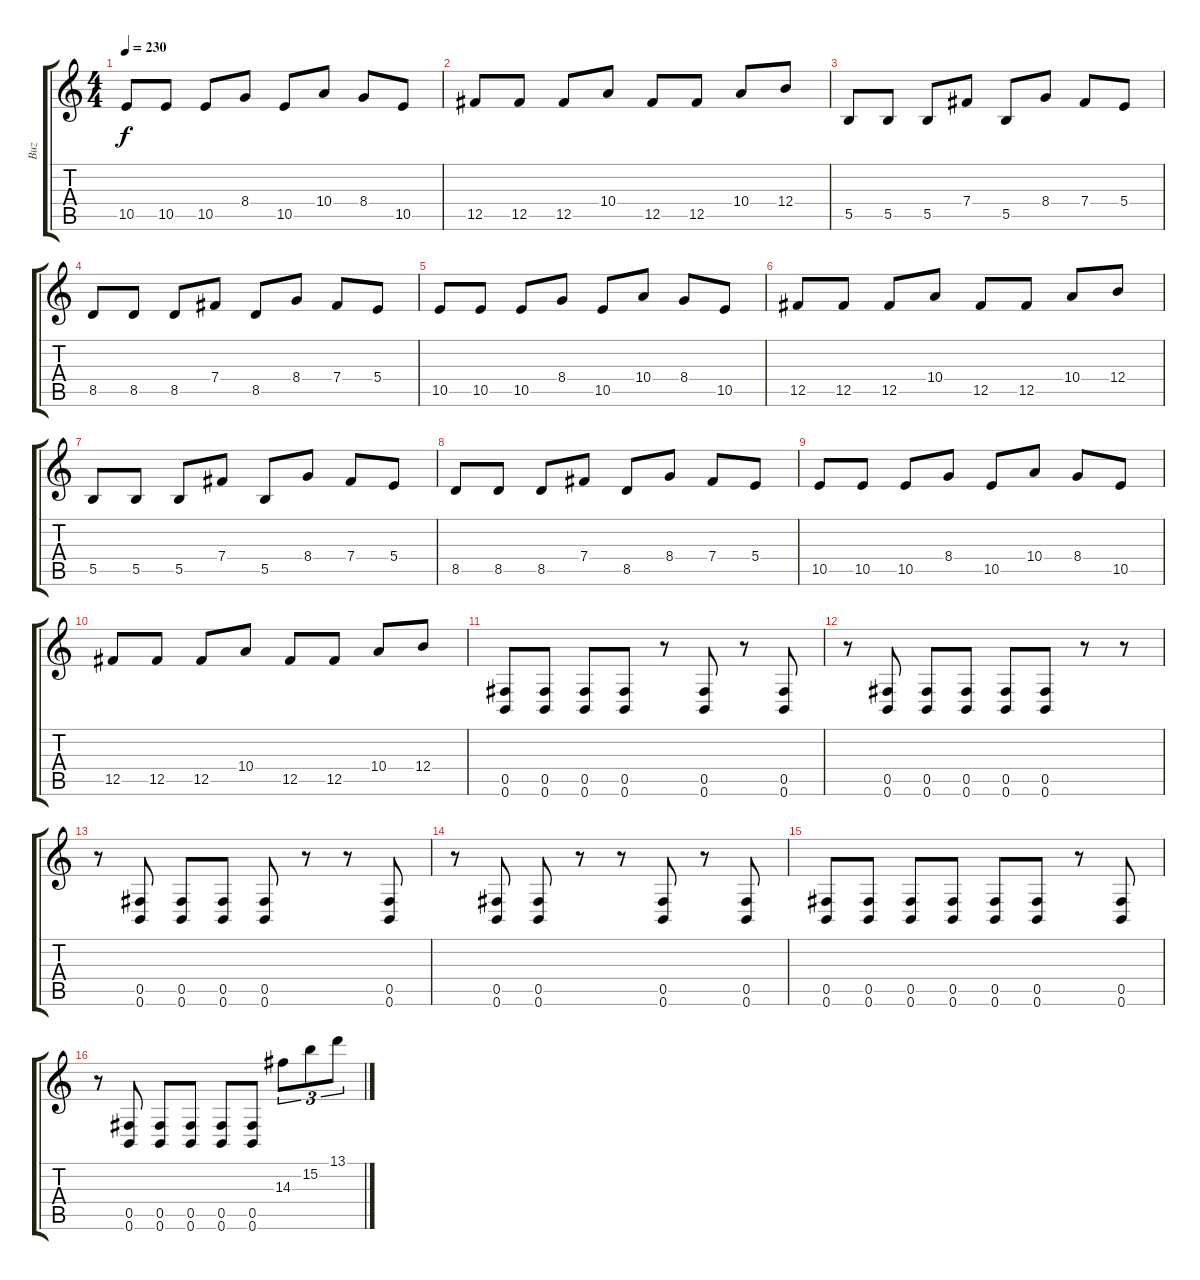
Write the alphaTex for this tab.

\track ("Buz" "Buz") {instrument distortionguitar}
\staff {score tabs}
\tuning (Db4 Ab3 E3 B2 Gb2 B1) {hide}
\ts (4 4)
\tempo 230
\clef g2
\ks c
10.5.8{dy f} 10.5.8 10.5.8 8.4.8 10.5.8 10.4.8 8.4.8 10.5.8 |
12.5.8 12.5.8 12.5.8 10.4.8 12.5.8 12.5.8 10.4.8 12.4.8 |
5.5.8 5.5.8 5.5.8 7.4.8 5.5.8 8.4.8 7.4.8 5.4.8 |
8.5.8 8.5.8 8.5.8 7.4.8 8.5.8 8.4.8 7.4.8 5.4.8 |
10.5.8 10.5.8 10.5.8 8.4.8 10.5.8 10.4.8 8.4.8 10.5.8 |
12.5.8 12.5.8 12.5.8 10.4.8 12.5.8 12.5.8 10.4.8 12.4.8 |
5.5.8 5.5.8 5.5.8 7.4.8 5.5.8 8.4.8 7.4.8 5.4.8 |
8.5.8 8.5.8 8.5.8 7.4.8 8.5.8 8.4.8 7.4.8 5.4.8 |
10.5.8 10.5.8 10.5.8 8.4.8 10.5.8 10.4.8 8.4.8 10.5.8 |
12.5.8 12.5.8 12.5.8 10.4.8 12.5.8 12.5.8 10.4.8 12.4.8 |
(0.5 0.6).8 (0.5 0.6).8 (0.5 0.6).8 (0.5 0.6).8 r.8 (0.5 0.6).8 r.8 (0.5 0.6).8 |
r.8 (0.5 0.6).8 (0.5 0.6).8 (0.5 0.6).8 (0.5 0.6).8 (0.5 0.6).8 r.8 r.8 |
r.8 (0.5 0.6).8 (0.5 0.6).8 (0.5 0.6).8 (0.5 0.6).8 r.8 r.8 (0.5 0.6).8 |
r.8 (0.5 0.6).8 (0.5 0.6).8 r.8 r.8 (0.5 0.6).8 r.8 (0.5 0.6).8 |
(0.5 0.6).8 (0.5 0.6).8 (0.5 0.6).8 (0.5 0.6).8 (0.5 0.6).8 (0.5 0.6).8 r.8 (0.5 0.6).8 |
r.8 (0.5 0.6).8 (0.5 0.6).8 (0.5 0.6).8 (0.5 0.6).8 (0.5 0.6).8 14.3.8{tu (3 2)} 15.2.8{tu (3 2)} 13.1.8{tu (3 2)}
